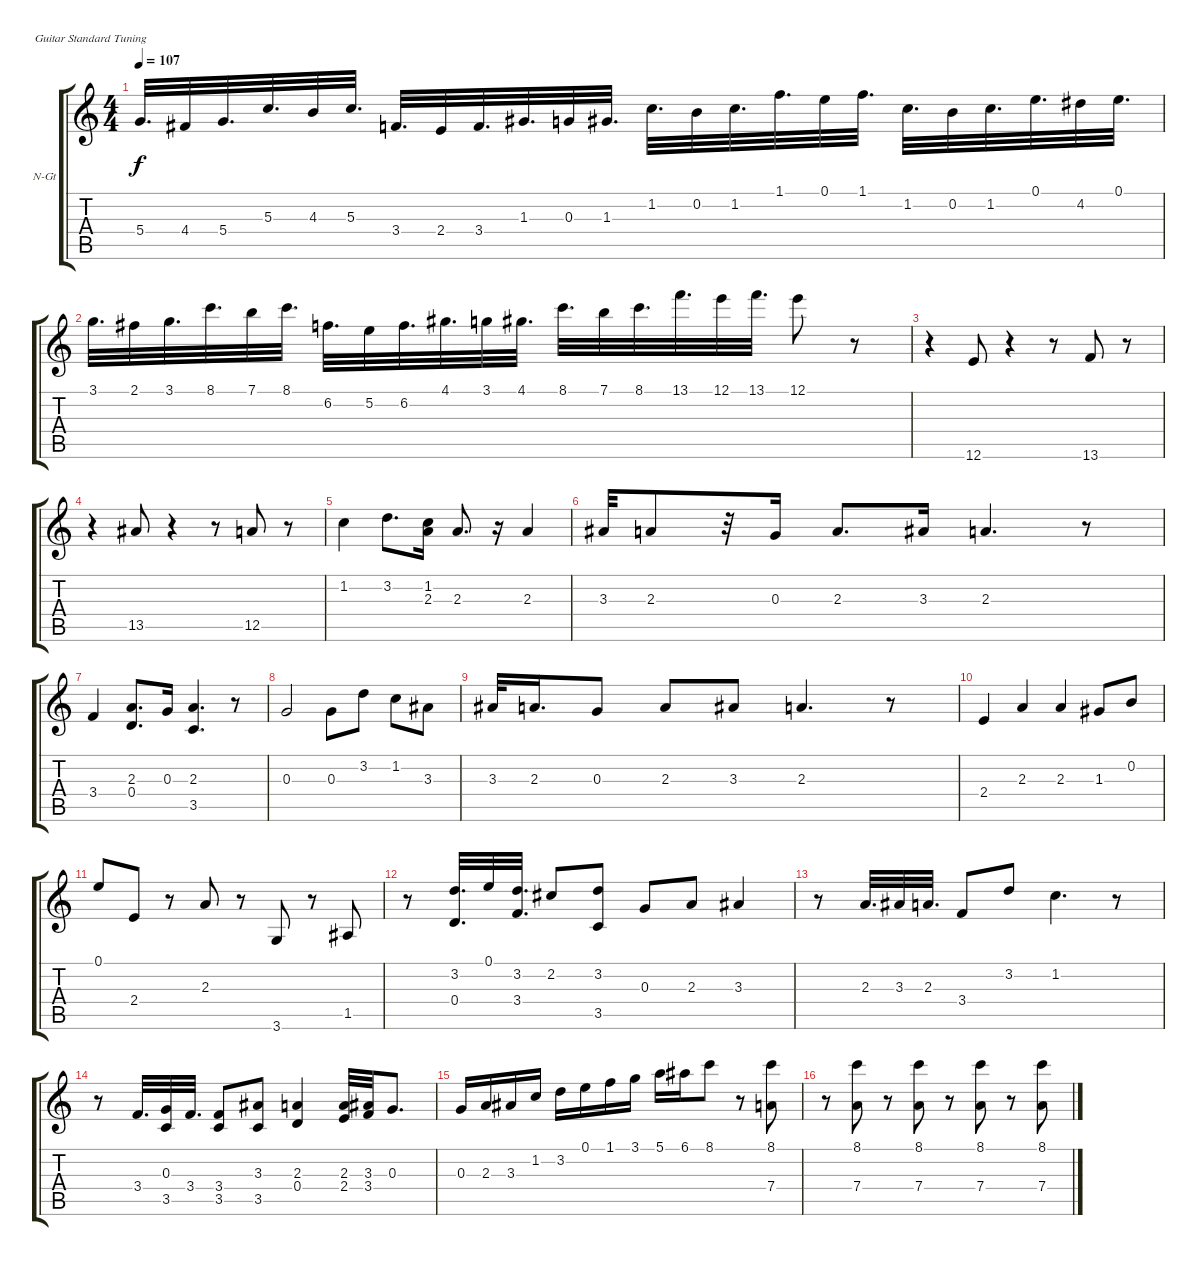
\bracketExtendMode groupsimilarinstruments
\firstSystemTrackNameOrientation horizontal
\otherSystemsTrackNameOrientation horizontal
\track ("Violin I" "N-Gt") {instrument acousticguitarnylon}
\staff {score tabs}
\tuning (E4 B3 G3 D3 A2 E2)
\ts (4 4)
\tempo 107
\clef g2
\ks c
5.4.32{d dy f} 4.4.32 5.4.32{d} 5.3.32{d} 4.3.32 5.3.32{d} 3.4.32{d} 2.4.32 3.4.32{d} 1.3.32{d} 0.3.32 1.3.32{d} 1.2.32{d} 0.2.32 1.2.32{d} 1.1.32{d} 0.1.32 1.1.32{d} 1.2.32{d} 0.2.32 1.2.32{d} 0.1.32{d} 4.2.32 0.1.32{d} |
3.1.32{d} 2.1.32 3.1.32{d} 8.1.32{d} 7.1.32 8.1.32{d} 6.2.32{d} 5.2.32 6.2.32{d} 4.1.32{d} 3.1.32 4.1.32{d} 8.1.32{d} 7.1.32 8.1.32{d} 13.1.32{d} 12.1.32 13.1.32{d} 12.1.8 r.8 |
r.4 12.6.8 r.4 r.8 13.6.8 r.8 |
r.4 13.5.8 r.4 r.8 12.5.8 r.8 |
1.2.4 3.2.8{d} (1.2 2.3).16 2.3.8{d} r.16 2.3.4 |
3.3.32 2.3.8 r.32 0.3.16 2.3.8{d} 3.3.16 2.3.4{d} r.8 |
3.4.4 (2.3 0.4).8{d} 0.3.16 (2.3 3.5).4{d} r.8 |
0.3.2 0.3.8 3.2.8 1.2.8 3.3.8 |
3.3.32 2.3.16{d} 0.3.8 2.3.8 3.3.8 2.3.4{d} r.8 |
2.4.4 2.3.4 2.3.4 1.3.8 0.2.8 |
0.1.8 2.4.8 r.8 2.3.8 r.8 3.6.8 r.8 1.5.8 |
r.8 (3.2 0.4).32{d} 0.1.32 (3.2 3.4).32{d} 2.2.8 (3.2 3.5).8 0.3.8 2.3.8 3.3.4 |
r.8 2.3.32{d} 3.3.32 2.3.32{d} 3.4.8 3.2.8 1.2.4{d} r.8 |
r.8 3.4.32{d} (0.3 3.5).32 3.4.32{d} (3.4 3.5).8 (3.3 3.5).8 (2.3 0.4).4 (2.3 2.4).32 (3.3 3.4).32 0.3.8{d} |
0.3.16 2.3.16 3.3.16 1.2.16 3.2.16 0.1.16 1.1.16 3.1.16 5.1.16 6.1.16 8.1.8 r.8 (8.1 7.4).8 |
r.8 (8.1 7.4).8 r.8 (8.1 7.4).8 r.8 (8.1 7.4).8 r.8 (8.1 7.4).8
